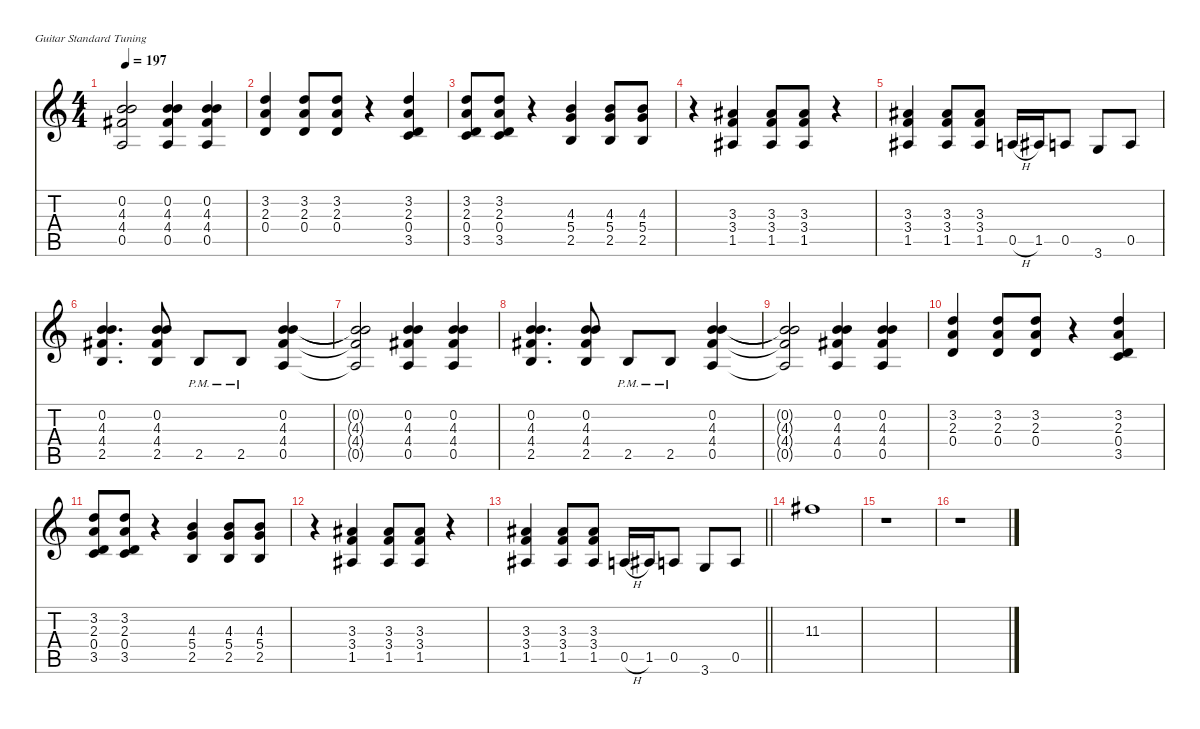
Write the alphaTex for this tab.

\defaultSystemsLayout 4
\hideDynamics
\bracketExtendMode nobrackets
\singleTrackTrackNamePolicy hidden
\multiTrackTrackNamePolicy hidden
\firstSystemTrackNameMode fullname
\firstSystemTrackNameOrientation horizontal
\otherSystemsTrackNameOrientation horizontal
\track ("Guitar 2" "s.guit.") {defaultSystemsLayout 8 instrument acousticguitarsteel}
\staff {score tabs}
\tuning (E4 B3 G3 D3 A2 E2)
\ts (4 4)
\tempo 197
\clef g2
\ks c
(0.2{t} 4.3{t} 4.4{t acc #} 0.5{t}).2{dy f beam Up} (0.2 4.3 4.4{acc #} 0.5).4{beam Up} (0.2 4.3 4.4{acc #} 0.5).4{beam Up} |
(3.2 2.3 0.4).4{beam Up} (3.2 2.3 0.4).8{beam Up} (3.2 2.3 0.4).8{beam Up} r.4{beam Up} (3.2 2.3 0.4 3.5).4{beam Up} |
(3.2 2.3 0.4 3.5).8{beam Up} (3.2 2.3 0.4 3.5).8{beam Up} r.4{beam Up} (4.3 5.4 2.5).4{beam Up} (4.3 5.4 2.5).8{beam Up} (4.3 5.4 2.5).8{beam Up} |
r.4{beam Down} (3.3{acc #} 3.4 1.5{acc #}).4{beam Up} (3.3{acc #} 3.4 1.5{acc #}).8{beam Up} (3.3{acc #} 3.4 1.5{acc #}).8{beam Up} r.4{beam Up} |
(3.3{acc #} 3.4 1.5{acc #}).4{beam Up} (3.3{acc #} 3.4 1.5{acc #}).8{beam Up} (3.3{acc #} 3.4 1.5{acc #}).8{beam Up} 0.5{h}.16{beam Up} 1.5{acc #}.16{beam Up} 0.5.8{beam Up} 3.6.8{beam Up} 0.5.8{beam Up} |
(0.2 4.3 4.4{acc #} 2.5).4{d beam Up} (0.2 4.3 4.4{acc #} 2.5).8{beam Up} 2.5{pm}.8{beam Up} 2.5{pm}.8{beam Up} (0.2 4.3 4.4{acc #} 0.5).4{beam Up} |
(0.2{t} 4.3{t} 4.4{t acc #} 0.5{t}).2{beam Up} (0.2 4.3 4.4{acc #} 0.5).4{beam Up} (0.2 4.3 4.4{acc #} 0.5).4{beam Up} |
(0.2 4.3 4.4{acc #} 2.5).4{d beam Up} (0.2 4.3 4.4{acc #} 2.5).8{beam Up} 2.5{pm}.8{beam Up} 2.5{pm}.8{beam Up} (0.2 4.3 4.4{acc #} 0.5).4{beam Up} |
(0.2{t} 4.3{t} 4.4{t acc #} 0.5{t}).2{beam Up} (0.2 4.3 4.4{acc #} 0.5).4{beam Up} (0.2 4.3 4.4{acc #} 0.5).4{beam Up} |
(3.2 2.3 0.4).4{beam Up} (3.2 2.3 0.4).8{beam Up} (3.2 2.3 0.4).8{beam Up} r.4{beam Up} (3.2 2.3 0.4 3.5).4{beam Up} |
(3.2 2.3 0.4 3.5).8{beam Up} (3.2 2.3 0.4 3.5).8{beam Up} r.4{beam Up} (4.3 5.4 2.5).4{beam Up} (4.3 5.4 2.5).8{beam Up} (4.3 5.4 2.5).8{beam Up} |
r.4{beam Down} (3.3{acc #} 3.4 1.5{acc #}).4{beam Up} (3.3{acc #} 3.4 1.5{acc #}).8{beam Up} (3.3{acc #} 3.4 1.5{acc #}).8{beam Up} r.4{beam Up} |
\barLineRight lightlight
(3.3{acc #} 3.4 1.5{acc #}).4{beam Up} (3.3{acc #} 3.4 1.5{acc #}).8{beam Up} (3.3{acc #} 3.4 1.5{acc #}).8{beam Up} 0.5{h}.16{beam Up} 1.5{acc #}.16{beam Up} 0.5.8{beam Up} 3.6.8{beam Up} 0.5.8{beam Up} |
11.3{acc #}.1{dy ff beam Down} |
r.1{beam Down} |
r.1{beam Down}
